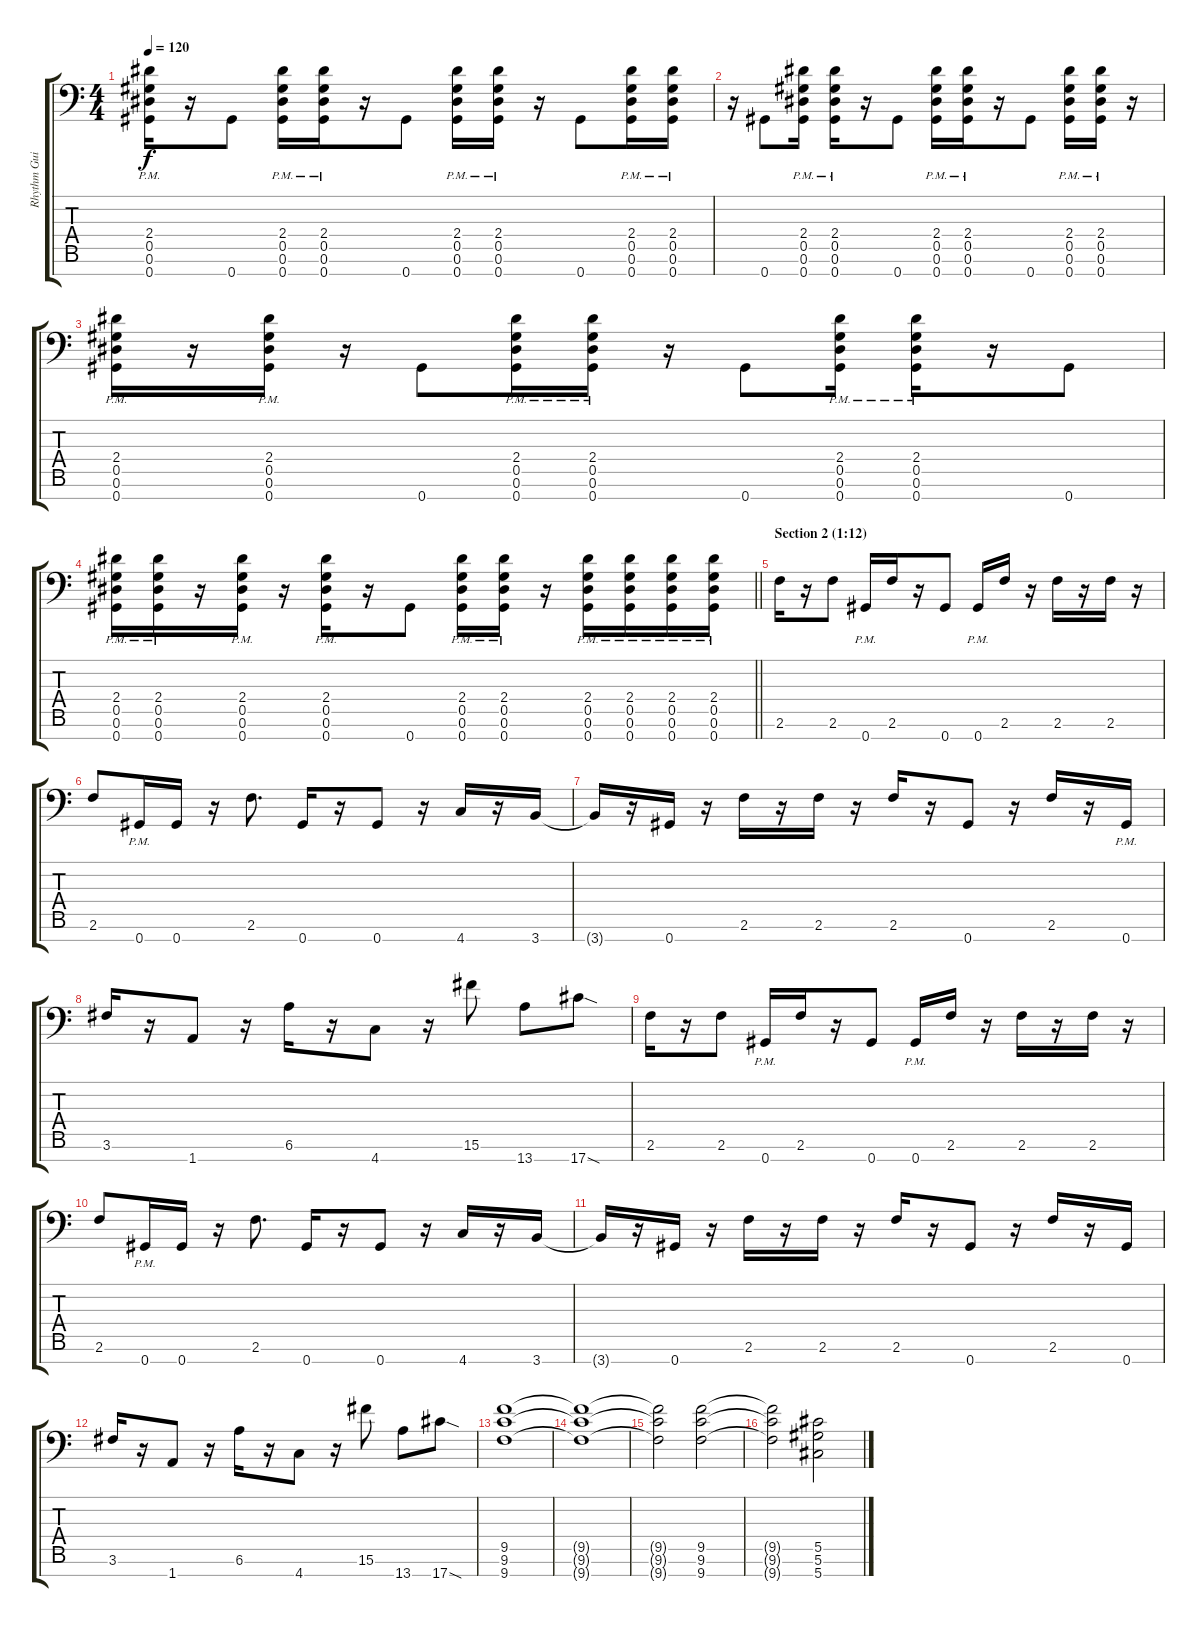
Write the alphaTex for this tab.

\track ("Rhythm Guitar" "Rhythm Gui") {instrument distortionguitar}
\staff {score tabs}
\tuning (Eb4 Bb3 Gb3 Db3 Ab2 Eb2 Ab1) {hide}
\ts (4 4)
\tempo 120
\clef f4
\ks c
(2.4{pm} 0.5{pm} 0.6{pm} 0.7{pm}).16{dy f} r.16 0.7.8 (2.4{pm} 0.5{pm} 0.6{pm} 0.7{pm}).16 (2.4{pm} 0.5{pm} 0.6{pm} 0.7{pm}).16 r.16 0.7.8 (2.4{pm} 0.5{pm} 0.6{pm} 0.7{pm}).16 (2.4{pm} 0.5{pm} 0.6{pm} 0.7{pm}).16 r.16 0.7.8 (2.4{pm} 0.5{pm} 0.6{pm} 0.7{pm}).16 (2.4{pm} 0.5{pm} 0.6{pm} 0.7{pm}).16 |
r.16 0.7.8 (2.4{pm} 0.5{pm} 0.6{pm} 0.7{pm}).16 (2.4{pm} 0.5{pm} 0.6{pm} 0.7{pm}).16 r.16 0.7.8 (2.4{pm} 0.5{pm} 0.6{pm} 0.7{pm}).16 (2.4{pm} 0.5{pm} 0.6{pm} 0.7{pm}).16 r.16 0.7.8 (2.4{pm} 0.5{pm} 0.6{pm} 0.7{pm}).16 (2.4{pm} 0.5{pm} 0.6{pm} 0.7{pm}).16 r.16 |
(2.4{pm} 0.5{pm} 0.6{pm} 0.7{pm}).16 r.16 (2.4{pm} 0.5{pm} 0.6{pm} 0.7{pm}).16 r.16 0.7.8 (2.4{pm} 0.5{pm} 0.6{pm} 0.7{pm}).16 (2.4{pm} 0.5{pm} 0.6{pm} 0.7{pm}).16 r.16 0.7.8 (2.4{pm} 0.5{pm} 0.6{pm} 0.7{pm}).16 (2.4{pm} 0.5{pm} 0.6{pm} 0.7{pm}).16 r.16 0.7.8 |
\barLineRight lightlight
(2.4{pm} 0.5{pm} 0.6{pm} 0.7{pm}).16 (2.4{pm} 0.5{pm} 0.6{pm} 0.7{pm}).16 r.16 (2.4{pm} 0.5{pm} 0.6{pm} 0.7{pm}).16 r.16 (2.4{pm} 0.5{pm} 0.6{pm} 0.7{pm}).16 r.16 0.7.8 (2.4{pm} 0.5{pm} 0.6{pm} 0.7{pm}).16 (2.4{pm} 0.5{pm} 0.6{pm} 0.7{pm}).16 r.16 (2.4{pm} 0.5{pm} 0.6{pm} 0.7{pm}).16 (2.4{pm} 0.5{pm} 0.6{pm} 0.7{pm}).16 (2.4{pm} 0.5{pm} 0.6{pm} 0.7{pm}).16 (2.4{pm} 0.5{pm} 0.6{pm} 0.7{pm}).16 |
\section ("" "Section 2 (1:12)")
2.6.16 r.16 2.6.8 0.7{pm}.16 2.6.16 r.16 0.7.8 0.7{pm}.16 2.6.16 r.16 2.6.16 r.16 2.6.16 r.16 |
2.6.8 0.7{pm}.16 0.7.16 r.16 2.6.8{d} 0.7.16 r.16 0.7.8 r.16 4.7.16 r.16 3.7.16 |
3.7{t}.16 r.16 0.7.16 r.16 2.6.16 r.16 2.6.16 r.16 2.6.16 r.16 0.7.8 r.16 2.6.16 r.16 0.7{pm}.16 |
3.6.16 r.16 1.7.8 r.16 6.6.16 r.16 4.7.8 r.16 15.6.8 13.7.8 17.7{sod}.8 |
2.6.16 r.16 2.6.8 0.7{pm}.16 2.6.16 r.16 0.7.8 0.7{pm}.16 2.6.16 r.16 2.6.16 r.16 2.6.16 r.16 |
2.6.8 0.7{pm}.16 0.7.16 r.16 2.6.8{d} 0.7.16 r.16 0.7.8 r.16 4.7.16 r.16 3.7.16 |
3.7{t}.16 r.16 0.7.16 r.16 2.6.16 r.16 2.6.16 r.16 2.6.16 r.16 0.7.8 r.16 2.6.16 r.16 0.7.16 |
3.6.16 r.16 1.7.8 r.16 6.6.16 r.16 4.7.8 r.16 15.6.8 13.7.8 17.7{sod}.8 |
(9.5 9.6 9.7).1 |
(9.5{t} 9.6{t} 9.7{t}).1 |
(9.5{t} 9.6{t} 9.7{t}).2 (9.5 9.6 9.7).2 |
(9.5{t} 9.6{t} 9.7{t}).2 (5.5 5.6 5.7).2
